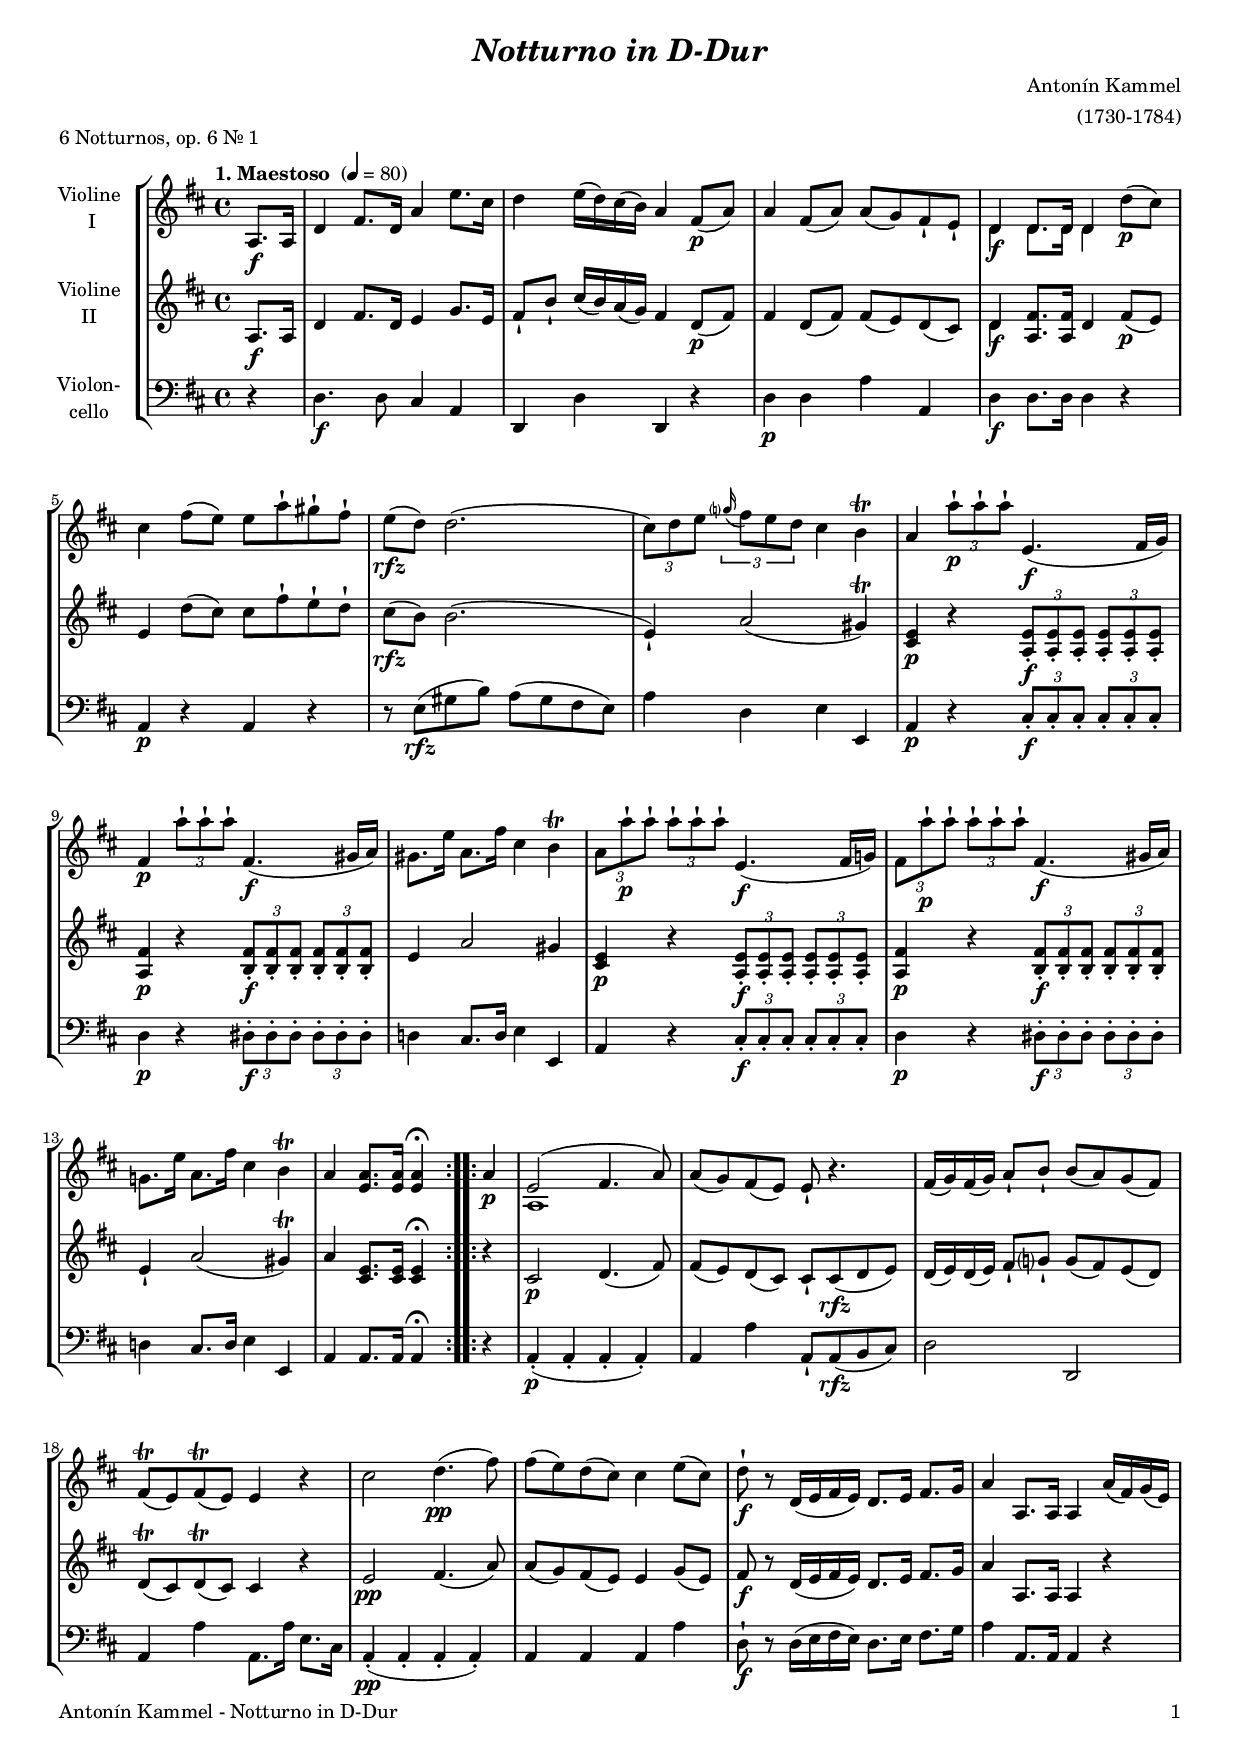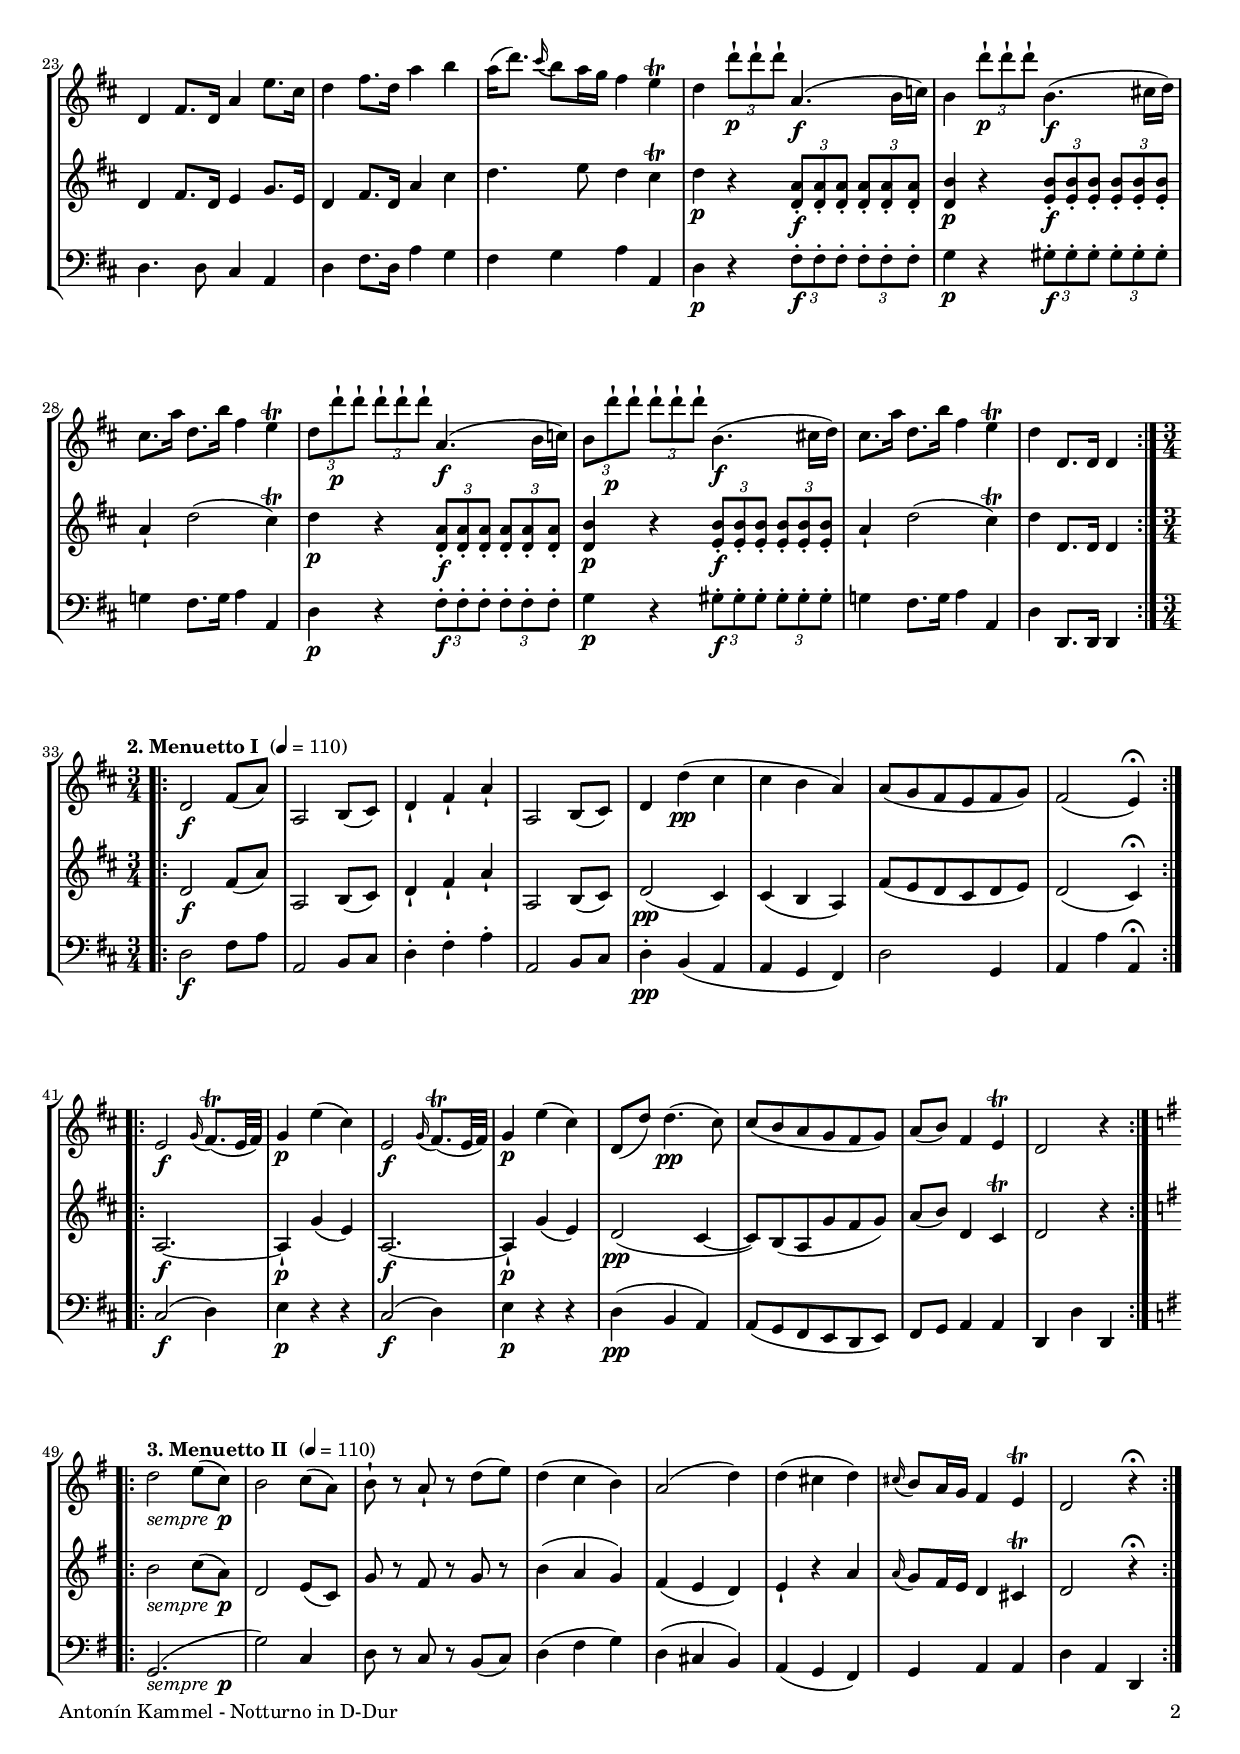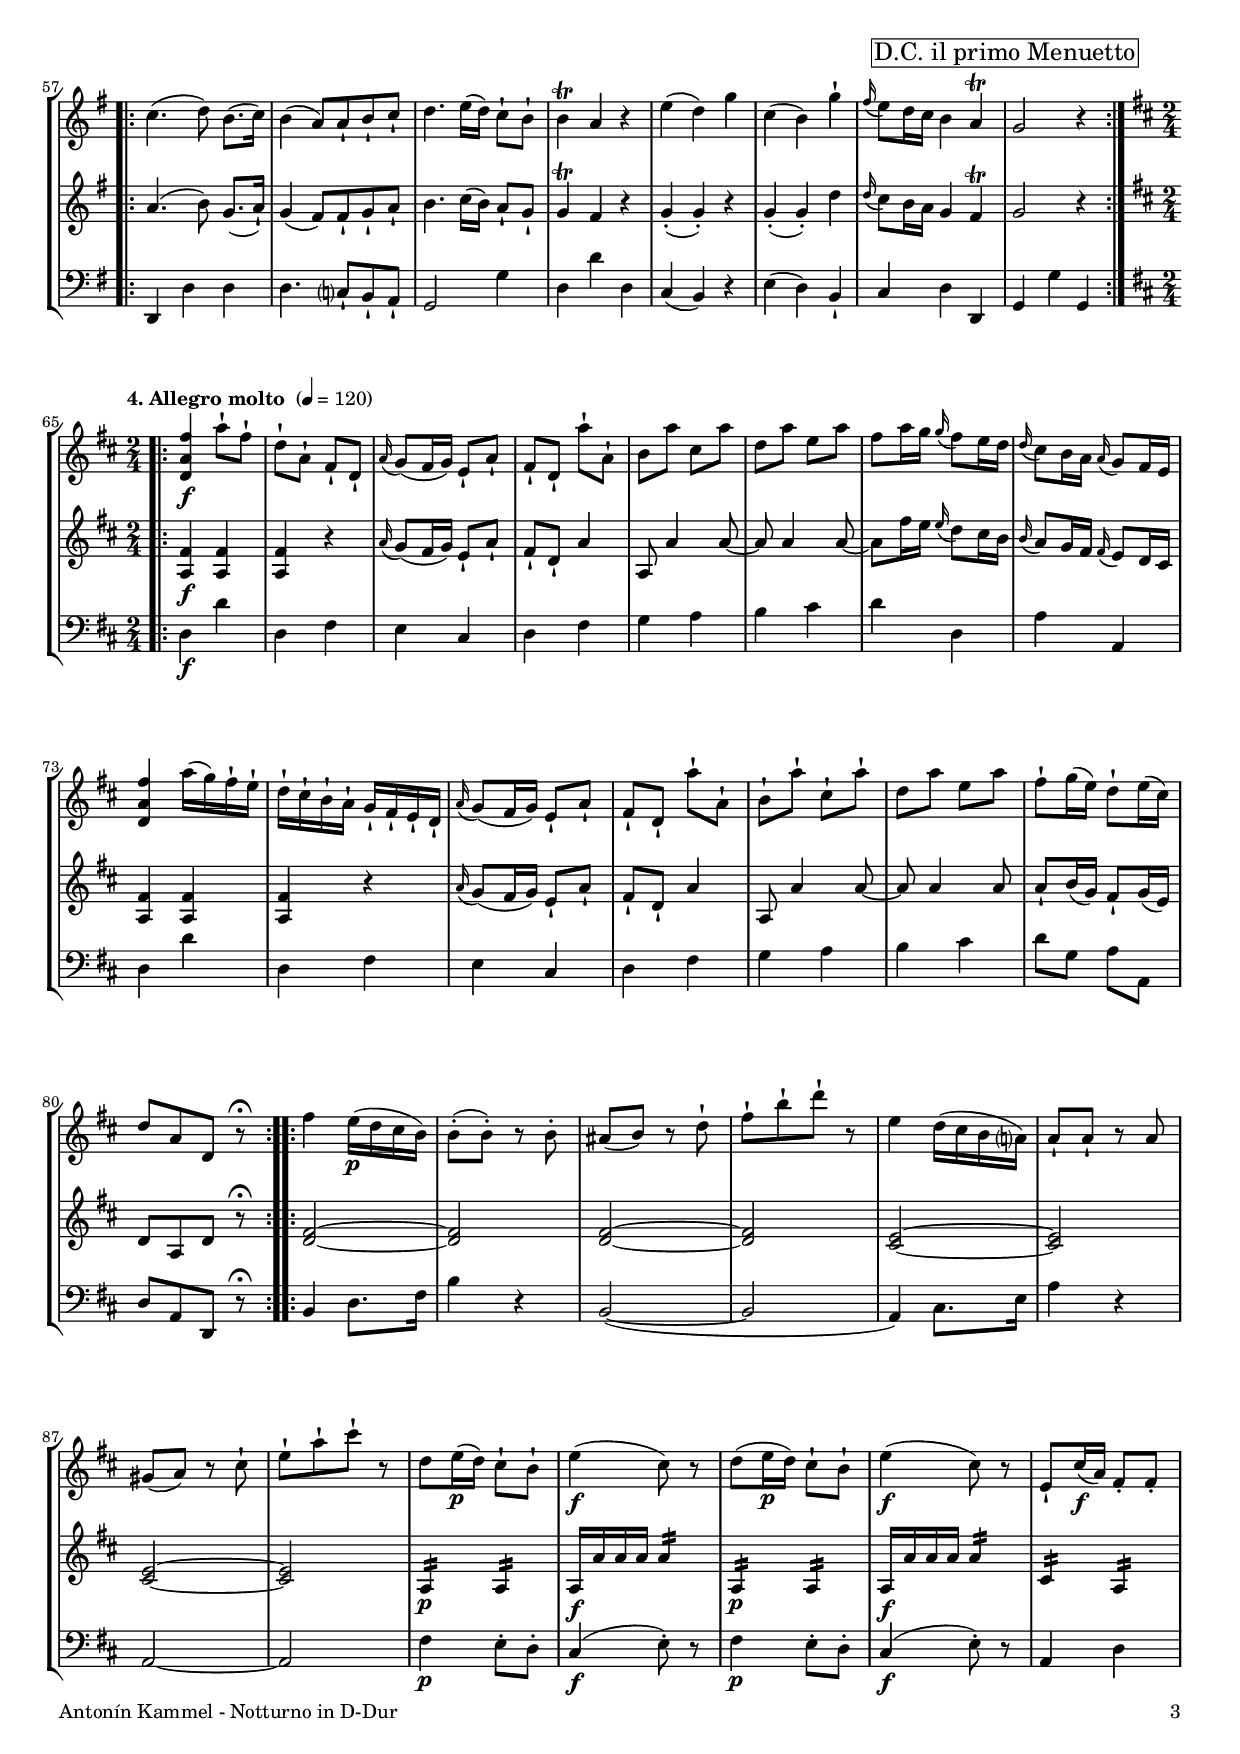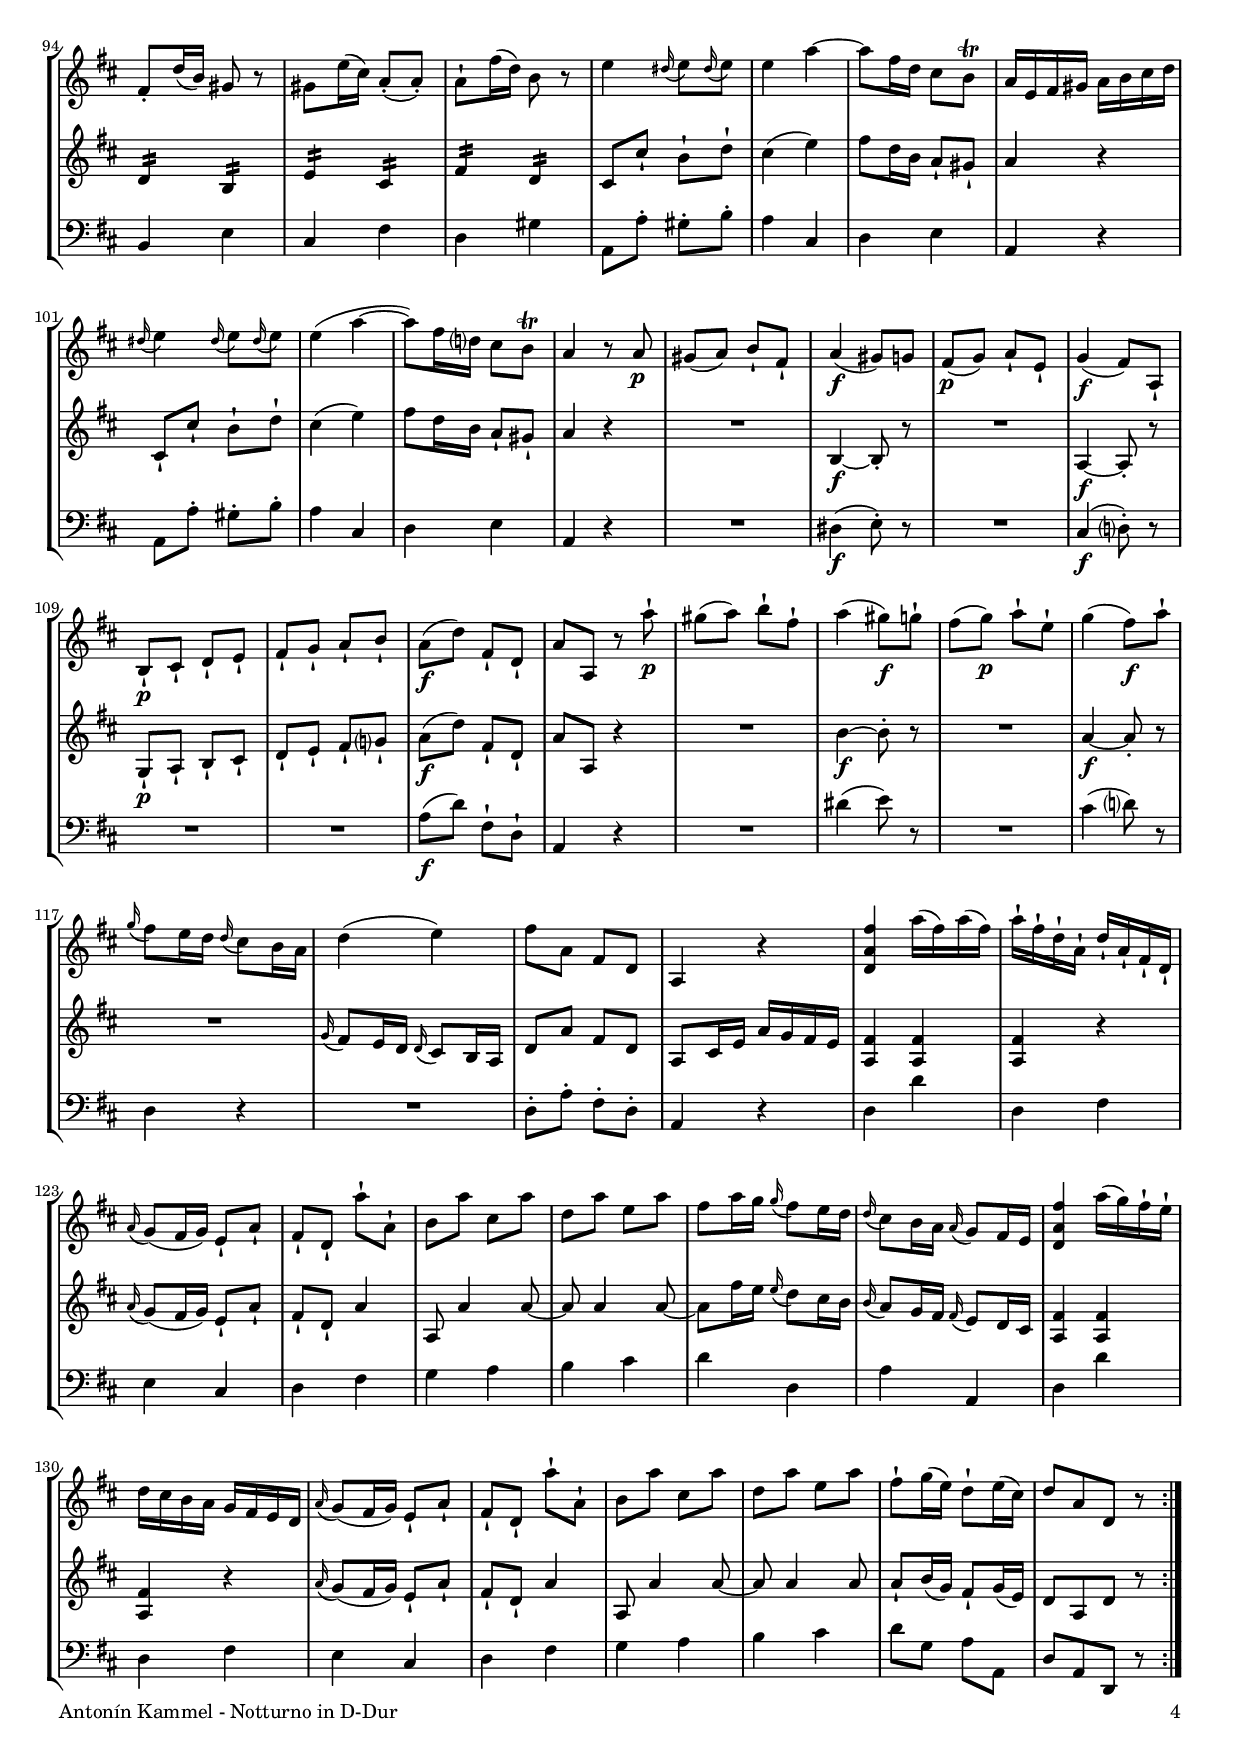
\version "2.20.2"
\include "deutsch.ly"

#(set-global-staff-size 17)

\header {
  title     = \markup \italic "Notturno in D-Dur"
  composer  = "Antonín Kammel"
  arranger  = "(1730-1784)"
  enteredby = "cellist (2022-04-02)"
  piece     = "6 Notturnos, op. 6 Nr. 1"
}

voiceconsts = {
 \key d \major
 \time 4/4
 \clef "treble"
% \numericTimeSignature
 \compressEmptyMeasures
  % Set default beaming for all staves
%  \set Timing.beamExceptions = #'()
%  \set Timing.baseMoment     = #(ly:make-moment 1 4)
%  \set Timing.beatStructure  = #'(1 1 1 1) 
}

dcpm = \mark \markup \box "D.C. il primo Menuetto"
semp = \markup { \italic "sempre " \dynamic p }

introa = { \break \tempo "1. Maestoso "      4=80 }
introb = { \break \tempo "2. Menuetto I "    4=110 \time 3/4 }
introc = { \break \tempo "3. Menuetto II "   4=110 \key g \major }
introd = { \break \tempo "4. Allegro molto " 4=120 \time 2/4 \key d \major }

mivl = "violin"
mipz = "pizzicato strings"
miba = "cello"

va = \relative c' {
  \voiceconsts

  \introa
  \repeat volta 2 {
    \partial 4 a8.\f a16
    d4 fis8. d16 a'4 e'8. cis16
    d4 e16( d) cis( h) a4 fis8(\p a)

    a4 fis8( a) a( g) fis-! e-!
    << { d4 d8. d16 d4 } \\ { d\f d8. d16 d4 } >> d'8(\p cis)
    cis4 fis8( e) e a-! gis-! fis-!
    e(\rfz d) d2.(
    \tuplet 3/2 4 { cis8) d e \appoggiatura g?16 fis8 e d } cis4 h\trill

    a \tuplet 3/2 4 { a'8-!\p a-! a-! } e,4.(\f fis16 g)
    fis4\p \tuplet 3/2 4 { a'8-! a-! a-! } fis,4.(\f gis16 a)
    gis8. e'16 a,8. fis'16 cis4 h\trill
    \tuplet 3/2 4 { a8 a'-!\p a-! a-! a-! a-! } e,4.(\f fis16 g!)
    \tuplet 3/2 4 { fis8 a'-!\p a-! a-! a-! a-! } fis,4.(\f gis16 a)

    g!8. e'16 a,8. fis'16 cis4 h\trill
    a <e a>8. <e a>16 <e a>4\fermata
  }
  \repeat volta 2 {
    a\p
    << { e2( fis4. a8) } \\ a,1 >>
    a'8( g) fis( e) e-! r4.
    fis16( g) fis( g) a8-! h-! h( a) g( fis)

    fis(\trill e) fis(\trill e) e4r
    cis'2 d4.(\pp fis8)
    fis( e) d( cis) cis4 e8( cis)
    d-!\f r d,16( e fis e) d8. e16 fis8. g16
    a4 a,8. a16 a4 a'16( fis) g( e)

    d4 fis8. d16 a'4 e'8. cis16
    d4 fis8. d16 a'4 h
    a16( d8.) \appoggiatura cis16 h8 a16 g fis4 e\trill
    d \tuplet 3/2 4 { d'8-!\p d-! d-! } a,4.(\f h16 c)
    h4 \tuplet 3/2 4 { d'8-!\p d-! d-! } h,4.(\f cis!16 d)

    cis8. a'16 d,8. h'16 fis4 e\trill
    \tuplet 3/2 4 { d8 d'-!\p d-! d-! d-! d-! } a,4.(\f h16 c)
    \tuplet 3/2 4 { h8 d'-!\p d-! d-! d-! d-! } h,4.(\f cis!16 d)
    cis8. a'16 d,8. h'16 fis4 e\trill
    \partial 2. d d,8. d16 d4
  }

  \introb
  \repeat volta 2 {
    d2\f fis8( a)
    a,2 h8( cis)
    d4-! fis-! a-!
    a,2 h8( cis)
    d4 d'(\pp cis
    cis h a)
    a8( g fis e fis g)

    fis2( e4)\fermata
  }
  \repeat volta 2 {
    e2\f \appoggiatura g16 fis8.(\trill e32 fis)
    g4\p e'( cis)
    e,2\f \appoggiatura g16 fis8.(\trill e32 fis)
    g4\p e'( cis)
    d,8( d') d4.(\pp cis8)
    cis( h a g fis g)
    a( h) fis4 e\trill
    d2 r4
  }

  \introc
  \repeat volta 2 {
    d'2_\semp e8( c)
    h2 c8( a)
    h-! r a-! r d( e)
    d4( c h)
    a2( d4)

    d( cis d)
    \appoggiatura cis16 h8 a16 g fis4 e\trill
    d2 r4\fermata
  }
  \repeat volta 2 {
    c'4.( d8) h8.( c16)
    h4( a8) a-! h-! c-!
    d4. e16( d) c8-! h-!
    h4\trill a r

    e'( d) g
    c,( h) g'-!
    \appoggiatura fis16 e8 d16 c h4 a\trill \dcpm
    g2 r4
  }

  \introd
  \repeat volta 2 {
    <d a' fis'>4\f a''8-! fis-!
    d-! a-! fis-! d-!
    \appoggiatura a'16 g8( fis16 g) e8-! a-!
    fis-! d-! a''-! a,-!
    h a' cis, a'

    d, a' e a
    fis a16 g \appoggiatura g fis8 e16 d
    \appoggiatura d cis8 h16 a \appoggiatura a g8 fis16 e
    <d a' fis'>4 a''16( g) fis-! e-!
    d-! cis-! h-! a-! g-! fis-! e-! d-!
    \appoggiatura a' g8( fis16 g) e8-! a-!
    fis-! d-! a''-! a,-!

    h-! a'-! cis,-! a'-!
    d, a' e a
    fis-! g16( e) d8-! e16( cis)
    d8[ a d,] r\fermata
  }
  \repeat volta 2 {
    fis'4 e16(\p d cis h)
    h8(-. h)-. r h-.
    ais( h) r d-!

    fis[-! h-! d]-! r
    e,4 d16( cis h a?)
    a8-! a-! r a
    gis( a) r cis-!
    e[-! a-! cis]-! r
    d, e16(\p d) cis8-! h-!
    e4(\f cis8) r

    d( e16\p d) cis8-! h-!
    e4(\f cis8) r
    e,-! cis'16(\f a) fis8-. fis-.
    fis-. d'16( h) gis8 r
    gis e'16( cis) a8(-. a)-.
    a-! fis'16( d) h8 r
    e4 \appoggiatura dis16 e8[ \appoggiatura dis16 e8]

    e4 a~
    a8 fis16 d cis8 h\trill
    a16 e fis gis a h cis d
    \appoggiatura dis e4 \appoggiatura dis16 e8[ \appoggiatura dis16 e8]
    e4( a~
    a8) fis16 d? cis8 h\trill
    a4 r8 a\p
    gis( a) h-! fis-!

    a4(\f gis8) g
    fis(\p g) a-! e-!
    g4(\f fis8) a,-!
    h-!\p cis-! d-! e-!
    fis-! g-! a-! h-!
    a(\f d) fis,-! d-!
    a' a, r a''-!\p
    gis( a) h-! fis-!
    a4( gis8)\f g-!

    fis( g)\p a-! e-!
    g4( fis8)\f a-!
    \appoggiatura g16 fis8 e16 d \appoggiatura d cis8 h16 a
    d4( e)
    fis8 a, fis d
    a4 r
    <d a' fis'> a''16( fis) a( fis)
    a-! fis-! d-! a-! d-! a-! fis-! d-!
    \appoggiatura a' g8( fis16 g) e8-! a-!

    fis-! d-! a''-! a,-!
    h a' cis, a'
    d, a' e a
    fis a16 g \appoggiatura g fis8 e16 d
    \appoggiatura d cis8 h16 a \appoggiatura a g8 fis16 e
    <d a' fis'>4 a''16( g) fis-! e-!
    d cis h a g fis e d

    \appoggiatura a' g8( fis16 g) e8-! a-!
    fis-! d-! a''-! a,-!
    h a' cis, a'
    d, a' e a
    fis-! g16( e) d8-! e16( cis)
    d8[ a d,] r
  }
}

vb = \relative c' {
  \voiceconsts

  \introa
  \repeat volta 2 {
    \partial 4 a8.\f a16
    d4 fis8. d16 e4 g8. e16
    fis8-! h-! cis16( h) a( g) fis4 d8(\p fis)

    fis4 d8( fis) fis( e) d( cis)
    << d4 \\ d\f >> <a fis'>8. <a fis'>16 d4 fis8(\p e)
    e4 d'8( cis) cis fis-! e-! d-!
    cis(\rfz h) h2.(
    e,4)-! a2( gis4)\trill

    <cis, e>\p r \tuplet 3/2 4 { <a e'>8-.\f <a e'>-. <a e'>-. <a e'>-. <a e'>-. <a e'>-. }
    <a fis'>4\p r \tuplet 3/2 4 { <h fis'>8-.\f <h fis'>-. <h fis'>-. <h fis'>-. <h fis'>-. <h fis'>-. }
    e4 a2 gis4
    <cis, e>\p r \tuplet 3/2 4 { <a e'>8-.\f <a e'>-. <a e'>-. <a e'>-. <a e'>-. <a e'>-. }
    <a fis'>4\p r \tuplet 3/2 4 { <h fis'>8-.\f <h fis'>-. <h fis'>-. <h fis'>-. <h fis'>-. <h fis'>-. }

    e4-! a2( gis4)\trill
    a <cis, e>8. <cis e>16 <cis e>4\fermata
  }
  \repeat volta 2 {
    r cis2\p d4.( fis8)
    fis( e) d( cis) cis-! cis(\rfz d e)
    d16( e) d( e) fis8-! g?-! g( fis) e( d)

    d(\trill cis) d(\trill cis) cis4 r
    e2\pp fis4.( a8)
    a( g) fis( e) e4 g8( e)
    fis\f r d16( e fis e) d8. e16 fis8. g16
    a4 a,8. a16 a4 r

    d fis8. d16 e4 g8. e16
    d4 fis8. d16 a'4 cis
    d4. e8 d4 cis\trill
    d\p r \tuplet 3/2 4 { <d, a'>8-.\f <d a'>-. <d a'>-. <d a'>-. <d a'>-. <d a'>-. }
    <d h'>4\p r \tuplet 3/2 4 { <e h'>8-.\f <e h'>-. <e h'>-. <e h'>-. <e h'>-. <e h'>-. }

    a4-! d2( cis4)\trill
    d\p r \tuplet 3/2 4 { <d, a'>8-.\f <d a'>-. <d a'>-. <d a'>-. <d a'>-. <d a'>-. }
    <d h'>4\p r \tuplet 3/2 4 { <e h'>8-.\f <e h'>-. <e h'>-. <e h'>-. <e h'>-. <e h'>-. }
    a4-! d2( cis4)\trill
    d d,8. d16 d4
  }

  \introb
  \repeat volta 2 {
    d2\f fis8( a)
    a,2 h8( cis)
    d4-! fis-! a-!
    a,2 h8( cis)
    d2(\pp cis4)
    cis( h a)
    fis'8( e d cis d e)

    d2( cis4)\fermata
  }
  \repeat volta 2 {
    a2.~\f
    a4-!\p g'( e)
    a,2.~\f
    a4-!\p g'( e)
    d2(\pp cis4~
    cis8) h( a g' fis g)
    a( h) d,4 cis\trill
    d2 r4
  }

  \introc
  \repeat volta 2 {
    h'2_\semp c8( a)
    d,2 e8( c)
    g' r fis r g r
    h4( a g)
    fis( e d)
    e-! r a

    \appoggiatura a16 g8 fis16 e d4 cis\trill
    d2 r4\fermata
  }
  \repeat volta 2 {
    a'4.( h8) g8.( a16)-!
    g4( fis8) fis-! g-! a-!
    h4. c16( h) a8-! g-!
    g4\trill fis r

    g(-. g)-. r
    g(-. g)-. d'
    \appoggiatura d16 c8 h16 a g4 fis\trill \dcpm
    g2 r4
  }

  \introd
  \repeat volta 2 {
    <a, fis'>\f <a fis'>
    <a fis'> r
    \appoggiatura a'16 g8( fis16 g) e8-! a-!
    fis-! d-! a'4
    a,8 a'4 a8~
    a a4 a8~

    a fis'16 e \appoggiatura e d8 cis16 h
    \appoggiatura h a8 g16 fis \appoggiatura fis e8 d16 cis
    <a fis'>4 <a fis'>
    <a fis'> r
    \appoggiatura a'16 g8( fis16 g) e8-! a-!
    fis-! d-! a'4
    a,8 a'4 a8~

    a a4 a8
    a-! h16( g) fis8-! g16( e)
    d8[ a d] r\fermata
  }
  \repeat volta 2 {
    <d fis>2~
    <d fis>
    <d fis>~
    <d fis>
    <cis e>~
    <cis e>

    <cis e>~
    <cis e>
    \repeat tremolo 4 a16\p \repeat tremolo 4 a
    a\f a' a a \repeat tremolo 4 a
    \repeat tremolo 4 a,\p \repeat tremolo 4 a
    a\f a' a a \repeat tremolo 4 a
    \repeat tremolo 4 cis, \repeat tremolo 4 a

    \repeat tremolo 4 d \repeat tremolo 4 h
    \repeat tremolo 4 e \repeat tremolo 4 cis
    \repeat tremolo 4 fis \repeat tremolo 4 d
    cis8 cis'-! h-! d-!
    cis4( e)
    fis8 d16 h a8-! gis-!
    a4 r

    cis,8-! cis'-! h-! d-!
    cis4( e)
    fis8 d16 h a8-! gis-!
    a4 r
    R2
    h,4~\f h8-. r
    R2
    a4~\f a8-. r

    g-!\p a-! h-! cis-!
    d-! e-! fis-! g?-!
    a(\f d) fis,-! d-!
    a' a, r4
    R2
    h'4~\f h8-. r
    R2
    a4~\f a8-. r
    R2

    \appoggiatura g16 fis8 e16 d \appoggiatura d cis8 h16 a
    d8 a' fis d
    a cis16 e a g fis e
    <a, fis'>4 <a fis'>
    <a fis'> r
    \appoggiatura a'16 g8( fis16 g) e8-! a-!
    fis-! d-! a'4

    a,8 a'4 a8~
    a a4 a8~
    a fis'16 e \appoggiatura e d8 cis16 h
    \appoggiatura h a8 g16 fis \appoggiatura fis e8 d16 cis
    <a fis'>4 <a fis'>
    <a fis'> r
    \appoggiatura a'16 g8( fis16 g) e8-! a-!

    fis-! d-! a'4
    a,8 a'4 a8~
    a a4 a8
    a-! h16( g) fis8-! g16( e)
    d8[ a d] r
  }
}

vc = \relative c {
  \voiceconsts
  \clef "bass"
  
  \introa
  \repeat volta 2 {
    \partial 4 r4
    d4.\f d8 cis4 a
    d, d' d, r
    d'\p d a' a,

    d\f d8. d16 d4 r
    a\p r a r
    r8 e'(\rfz gis h) a( gis fis e)
    a4 d, e e,
    a\p r \tuplet 3/2 4 { cis8-.\f cis-. cis-. cis-. cis-. cis-. }

    d4\p r \tuplet 3/2 4 { dis8-.\f dis-. dis-. dis-. dis-. dis-. }
    d!4 cis8. d16 e4 e,
    a r \tuplet 3/2 4 { cis8-.\f cis-. cis-. cis-. cis-. cis-. }
    d4\p r \tuplet 3/2 4 { dis8-.\f dis-. dis-. dis-. dis-. dis-. }

    d!4 cis8. d16 e4 e,
    a a8. a16 a4\fermata
  }
  \repeat volta 2 {
    r
    a(-.\p a-. a-. a)-.
    a a' a,8-! a(\rfz h cis)
    d2 d,

    a'4 a' a,8. a'16 e8. cis16
    a4(-.\pp a-. a-. a)-.
    a a a a'
    d,8-!\f r d16( e fis e) d8. e16 fis8. g16

    a4 a,8. a16 a4 r
    d4. d8 cis4 a
    d fis8. d16 a'4 g
    fis g a a,
    d\p r \tuplet 3/2 4 { fis8-.\f fis-. fis-. fis-. fis-. fis-. }
    g4\p r \tuplet 3/2 4 { gis8-.\f gis-. gis-. gis-. gis-. gis-. }

    g!4 fis8. g16 a4 a,
    d\p r \tuplet 3/2 4 { fis8-.\f fis-. fis-. fis-. fis-. fis-. }
    g4\p r \tuplet 3/2 4 { gis8-.\f gis-. gis-. gis-. gis-. gis-. }
    g!4 fis8. g16 a4 a,
    d d,8. d16 d4
  }

  \introb
  \repeat volta 2 {
    d'2\f fis8 a
    a,2 h8 cis
    d4-. fis-. a-.
    a,2 h8 cis
    d4-.\pp h( a
    a g fis)
    d'2 g,4

    a a' a,\fermata
  }
  \repeat volta 2 {
    cis2(\f d4)
    e\p r r
    cis2(\f d4)
    e\p r r
    d(\pp h a)
    a8( g fis e d e)
    fis g a4 a
    d, d' d,
  }

  \introc
  \repeat volta 2 {
    g2.(_\semp
    g'2) c,4
    d8 r c r h( c)
    d4( fis g)
    d( cis h)
    a( g fis)

    g a a
    d a d,
  }
  \repeat volta 2 {
    d d' d
    d4. c?8-! h-! a-!
    g2 g'4
    d d' d,

    c( h) r
    e( d) h-!
    c d d, \dcpm
    g g' g,
  }

  \introd
  \repeat volta 2 {
    d'4\f d'
    d, fis
    e cis
    d fis
    g a
    h cis

    d d,
    a' a,
    d d'
    d, fis
    e cis
    d fis
    g a
    h cis
    d8 g, a a,

    d[ a d,] r\fermata
  }
  \repeat volta 2 {
    h'4 d8. fis16
    h4 r
    h,2(~
    h
    a4) cis8. e16
    a4 r

    a,2~
    a
    fis'4\p e8-. d-.
    cis4(\f e8)-. r
    fis4\p e8-. d-.
    cis4(\f e8)-. r
    a,4 d

    h e
    cis fis
    d gis
    a,8 a'-. gis-. h-.
    a4 cis,
    d e
    a, r
    a8 a'-. gis-. h-.

    a4 cis,
    d e
    a, r
    R2
    dis4(\f e8)-. r
    R2
    cis4(\f d?8)-. r
    R2*2

    a'8(\f d) fis,-! d-!
    a4 r
    R2
    dis'4( e8) r
    R2
    cis4( d?8) r
    d,4 r

    R2
    d8-. a'-. fis-. d-.
    a4 r
    d d'
    d, fis
    e cis
    d fis

    g a
    h cis
    d d,
    a' a,
    d d'
    d, fis
    e cis
    d fis

    g a
    h cis
    d8 g, a a,
    d[ a d,] r
  }
}


music = \new StaffGroup <<
      \new Staff {
        \set Staff.midiInstrument = \mivl
        \set Staff.instrumentName = \markup \center-column { "Violine" " I" }
        \transpose d d { \va }
      }
      
      \new Staff {
        \set Staff.midiInstrument = \mivl
        \set Staff.instrumentName = \markup \center-column { "Violine" "II" }
        \transpose d d { \vb }
      }
      
      \new Staff {
        \set Staff.midiInstrument = \miba
        \set Staff.instrumentName = \markup \center-column { "Violon-" "cello" }
        \transpose d d { \vc }
      }
>>

\book {
   \paper {
    print-page-number = ##t
    print-first-page-number = ##t
    ragged-last-bottom = ##f
    oddHeaderMarkup = \markup \null
    evenHeaderMarkup = \markup \null
    oddFooterMarkup = \markup {
      \fill-line {
%        \on-the-fly #print-page-number-check-first
        "Antonín Kammel - Notturno in D-Dur" \fromproperty #'page:page-number-string
      }
    }
    evenFooterMarkup = \oddFooterMarkup
  } \score {
    \music
    \layout {}
  }

  \score {
    \unfoldRepeats \music

    \midi {
      \context {
        \Score
      }
    }
  }
}